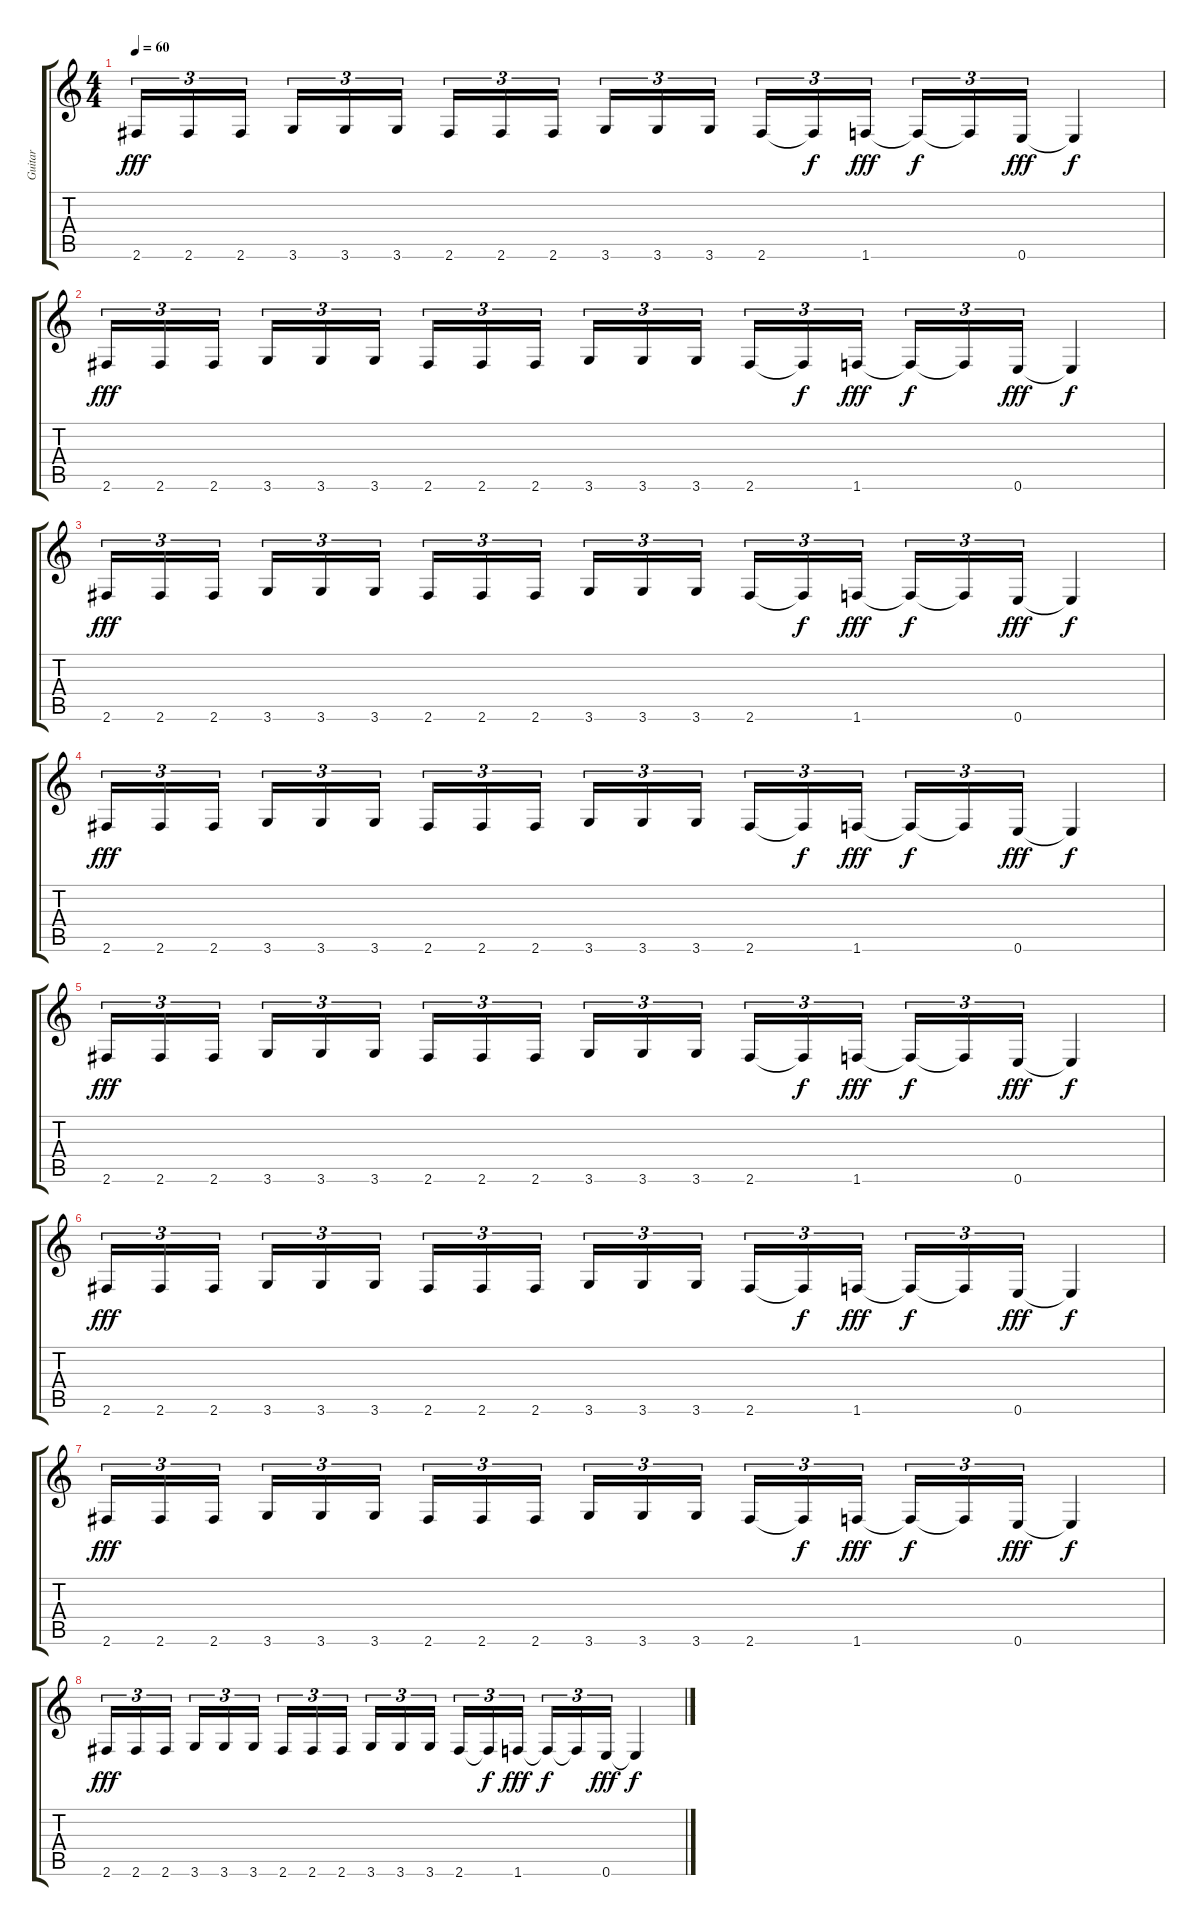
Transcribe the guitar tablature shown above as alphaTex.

\track ("Guitar" "Guitar") {instrument distortionguitar}
\staff {score tabs}
\tuning (E4 B3 G3 D3 A2 E2) {hide}
\ts (4 4)
\tempo 60
\clef g2
\ks c
2.6.16{tu (3 2) dy fff} 2.6.16{tu (3 2)} 2.6.16{tu (3 2)} 3.6.16{tu (3 2)} 3.6.16{tu (3 2)} 3.6.16{tu (3 2)} 2.6.16{tu (3 2)} 2.6.16{tu (3 2)} 2.6.16{tu (3 2)} 3.6.16{tu (3 2)} 3.6.16{tu (3 2)} 3.6.16{tu (3 2)} 2.6.16{tu (3 2)} 2.6{t}.16{tu (3 2) dy f} 1.6.16{tu (3 2) dy fff} 1.6{t}.16{tu (3 2) dy f} 1.6{t}.16{tu (3 2)} 0.6.16{tu (3 2) dy fff} 0.6{t}.4{dy f} |
2.6.16{tu (3 2) dy fff} 2.6.16{tu (3 2)} 2.6.16{tu (3 2)} 3.6.16{tu (3 2)} 3.6.16{tu (3 2)} 3.6.16{tu (3 2)} 2.6.16{tu (3 2)} 2.6.16{tu (3 2)} 2.6.16{tu (3 2)} 3.6.16{tu (3 2)} 3.6.16{tu (3 2)} 3.6.16{tu (3 2)} 2.6.16{tu (3 2)} 2.6{t}.16{tu (3 2) dy f} 1.6.16{tu (3 2) dy fff} 1.6{t}.16{tu (3 2) dy f} 1.6{t}.16{tu (3 2)} 0.6.16{tu (3 2) dy fff} 0.6{t}.4{dy f} |
2.6.16{tu (3 2) dy fff} 2.6.16{tu (3 2)} 2.6.16{tu (3 2)} 3.6.16{tu (3 2)} 3.6.16{tu (3 2)} 3.6.16{tu (3 2)} 2.6.16{tu (3 2)} 2.6.16{tu (3 2)} 2.6.16{tu (3 2)} 3.6.16{tu (3 2)} 3.6.16{tu (3 2)} 3.6.16{tu (3 2)} 2.6.16{tu (3 2)} 2.6{t}.16{tu (3 2) dy f} 1.6.16{tu (3 2) dy fff} 1.6{t}.16{tu (3 2) dy f} 1.6{t}.16{tu (3 2)} 0.6.16{tu (3 2) dy fff} 0.6{t}.4{dy f} |
2.6.16{tu (3 2) dy fff} 2.6.16{tu (3 2)} 2.6.16{tu (3 2)} 3.6.16{tu (3 2)} 3.6.16{tu (3 2)} 3.6.16{tu (3 2)} 2.6.16{tu (3 2)} 2.6.16{tu (3 2)} 2.6.16{tu (3 2)} 3.6.16{tu (3 2)} 3.6.16{tu (3 2)} 3.6.16{tu (3 2)} 2.6.16{tu (3 2)} 2.6{t}.16{tu (3 2) dy f} 1.6.16{tu (3 2) dy fff} 1.6{t}.16{tu (3 2) dy f} 1.6{t}.16{tu (3 2)} 0.6.16{tu (3 2) dy fff} 0.6{t}.4{dy f} |
2.6.16{tu (3 2) dy fff} 2.6.16{tu (3 2)} 2.6.16{tu (3 2)} 3.6.16{tu (3 2)} 3.6.16{tu (3 2)} 3.6.16{tu (3 2)} 2.6.16{tu (3 2)} 2.6.16{tu (3 2)} 2.6.16{tu (3 2)} 3.6.16{tu (3 2)} 3.6.16{tu (3 2)} 3.6.16{tu (3 2)} 2.6.16{tu (3 2)} 2.6{t}.16{tu (3 2) dy f} 1.6.16{tu (3 2) dy fff} 1.6{t}.16{tu (3 2) dy f} 1.6{t}.16{tu (3 2)} 0.6.16{tu (3 2) dy fff} 0.6{t}.4{dy f} |
2.6.16{tu (3 2) dy fff} 2.6.16{tu (3 2)} 2.6.16{tu (3 2)} 3.6.16{tu (3 2)} 3.6.16{tu (3 2)} 3.6.16{tu (3 2)} 2.6.16{tu (3 2)} 2.6.16{tu (3 2)} 2.6.16{tu (3 2)} 3.6.16{tu (3 2)} 3.6.16{tu (3 2)} 3.6.16{tu (3 2)} 2.6.16{tu (3 2)} 2.6{t}.16{tu (3 2) dy f} 1.6.16{tu (3 2) dy fff} 1.6{t}.16{tu (3 2) dy f} 1.6{t}.16{tu (3 2)} 0.6.16{tu (3 2) dy fff} 0.6{t}.4{dy f} |
2.6.16{tu (3 2) dy fff} 2.6.16{tu (3 2)} 2.6.16{tu (3 2)} 3.6.16{tu (3 2)} 3.6.16{tu (3 2)} 3.6.16{tu (3 2)} 2.6.16{tu (3 2)} 2.6.16{tu (3 2)} 2.6.16{tu (3 2)} 3.6.16{tu (3 2)} 3.6.16{tu (3 2)} 3.6.16{tu (3 2)} 2.6.16{tu (3 2)} 2.6{t}.16{tu (3 2) dy f} 1.6.16{tu (3 2) dy fff} 1.6{t}.16{tu (3 2) dy f} 1.6{t}.16{tu (3 2)} 0.6.16{tu (3 2) dy fff} 0.6{t}.4{dy f} |
2.6.16{tu (3 2) dy fff} 2.6.16{tu (3 2)} 2.6.16{tu (3 2)} 3.6.16{tu (3 2)} 3.6.16{tu (3 2)} 3.6.16{tu (3 2)} 2.6.16{tu (3 2)} 2.6.16{tu (3 2)} 2.6.16{tu (3 2)} 3.6.16{tu (3 2)} 3.6.16{tu (3 2)} 3.6.16{tu (3 2)} 2.6.16{tu (3 2)} 2.6{t}.16{tu (3 2) dy f} 1.6.16{tu (3 2) dy fff} 1.6{t}.16{tu (3 2) dy f} 1.6{t}.16{tu (3 2)} 0.6.16{tu (3 2) dy fff} 0.6{t}.4{dy f}
